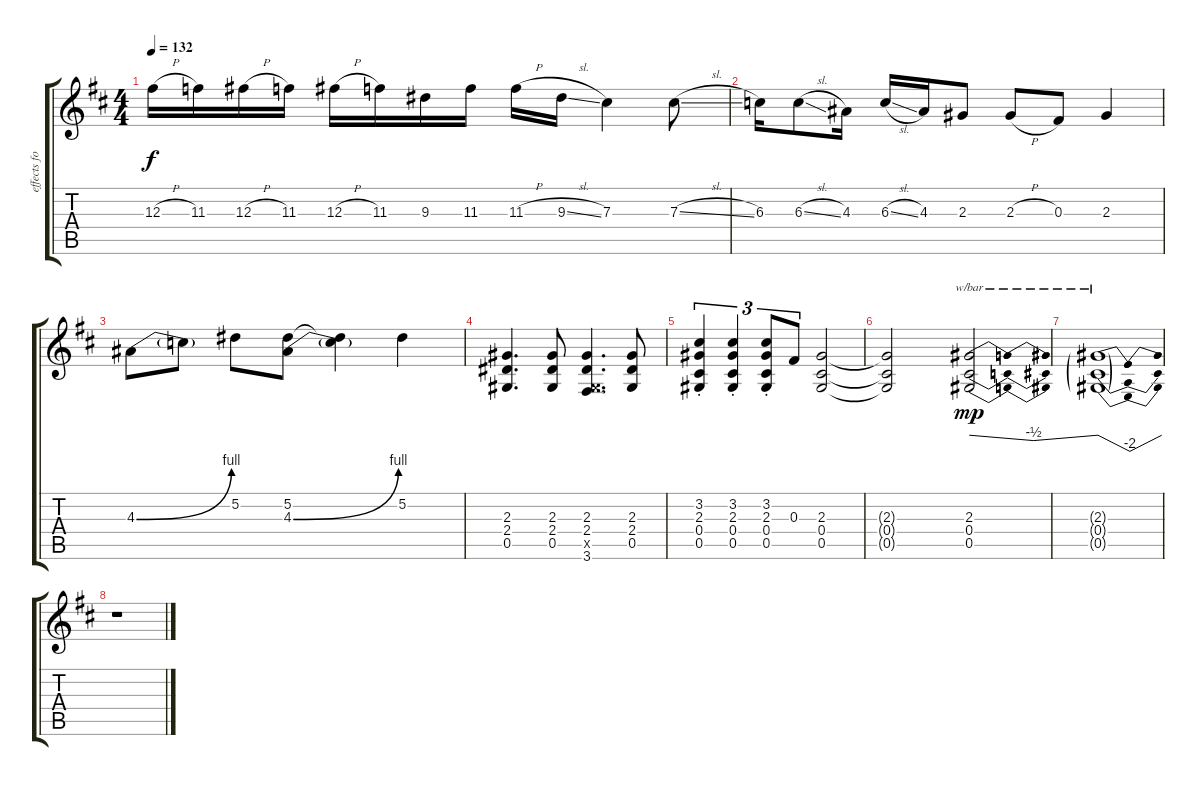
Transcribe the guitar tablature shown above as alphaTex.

\track ("effects for Guitar 1" "effects fo") {instrument electricguitarjazz}
\staff {score tabs}
\tuning (Eb4 Bb3 Gb3 Db3 Ab2 Eb2) {hide}
\ts (4 4)
\tempo 132
\clef g2
\ks d
12.3{h}.16{dy f} 11.3.16 12.3{h}.16 11.3.16 12.3{h}.16 11.3.16 9.3.16 11.3.16 11.3{h}.16 9.3{sl}.16 7.3.4 7.3{sl}.8 |
6.3.16 6.3{sl}.8 4.3.16 6.3{sl}.16 4.3.16 2.3.8 2.3{h}.8 0.3.8 2.3.4 |
4.3{be (bend 0 0 60 4)}.8 4.3{t}.8 5.2.8 (5.2 4.3{be (bend 0 0 60 4)}).8 (5.2{t} 4.3{t}).4 5.2.4 |
(2.3 2.4 0.5).4{d} (2.3 2.4 0.5).8 (2.3 2.4 0.5{x} 3.6).4{d} (2.3 2.4 0.5).8 |
(3.2{st} 2.3{st} 0.4{st} 0.5{st}).4{tu (3 2)} (3.2{st} 2.3{st} 0.4{st} 0.5{st}).4{tu (3 2)} (3.2{st} 2.3{st} 0.4{st} 0.5{st}).8{tu (3 2)} 0.3.8{tu (3 2)} (2.3 0.4 0.5).2 |
(2.3{t} 0.4{t} 0.5{t}).2 (2.3 0.4 0.5).2{tbe (dip default 0 0 30 -2 60 0) dy mp} |
(2.3{g} 0.4{g} 0.5{g}).1{tbe (dip default 0 0 30 -8 60 0)} |
r.1
